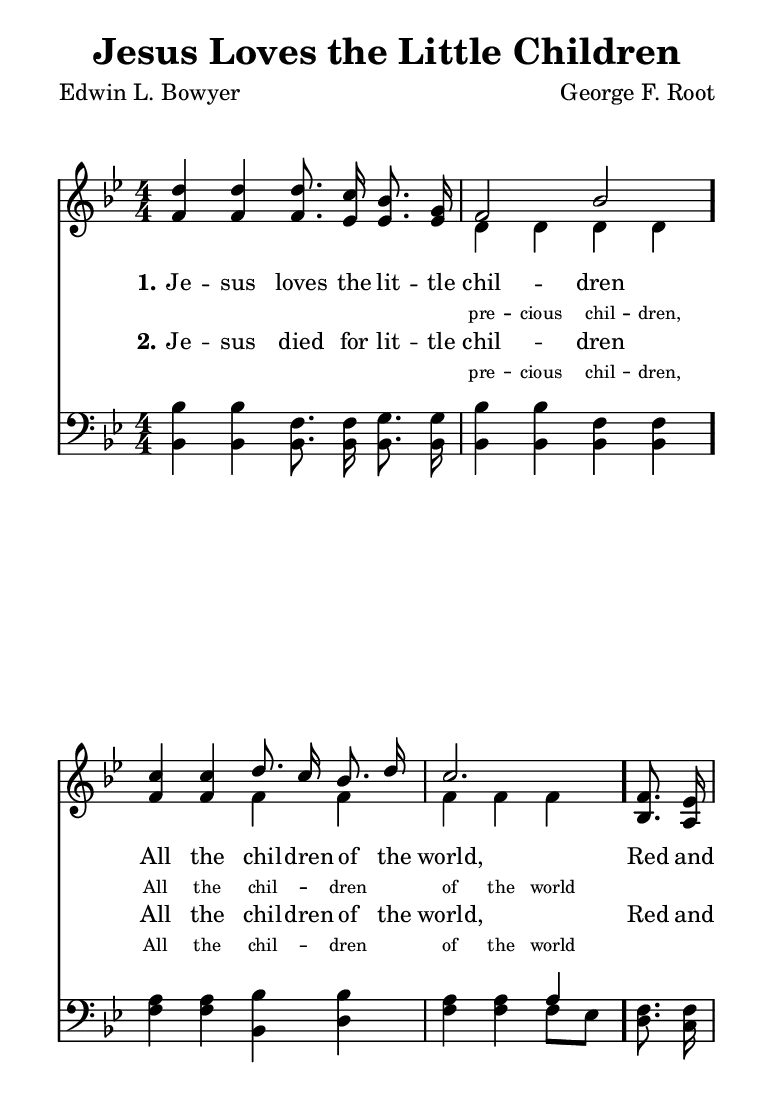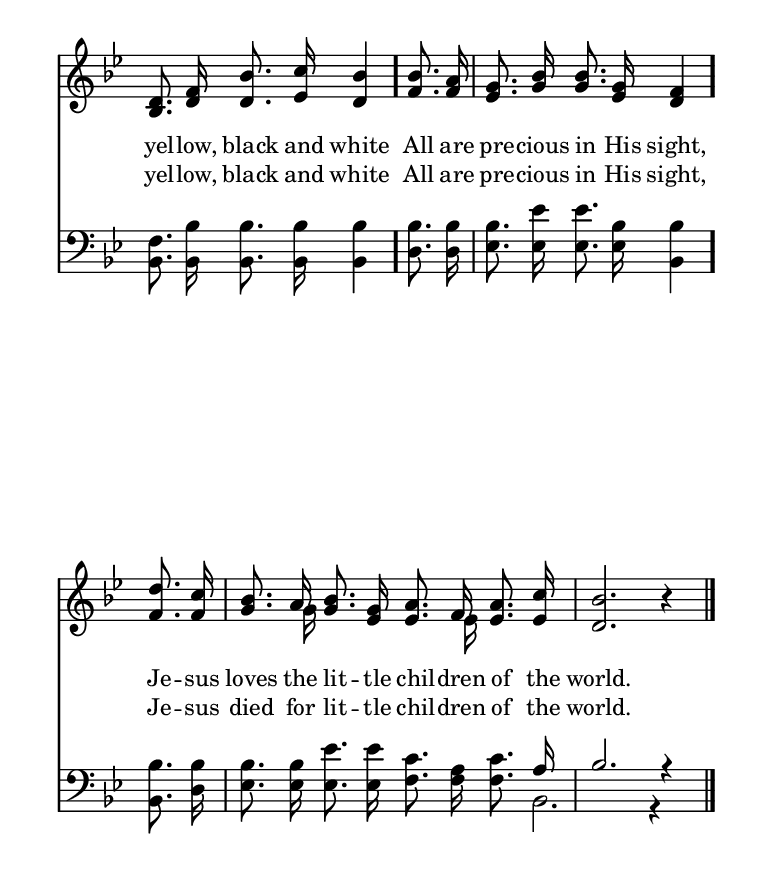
\include "common/global.ily"
\paper {
  \include "common/paper.ily"
  ragged-last-bottom = ##t
  system-system-spacing.padding = 11
}

\header{
  hymnnumber = "345"
  title = "Jesus Loves the Little Children"
  tunename = ""
  meter = ""
  poet = "Edwin L. Bowyer"
  composer = "George F. Root"
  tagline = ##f
}

global = {
  \include "common/overrides.ily"
  \override Staff.TimeSignature.style = #'numbered
  \time 4/4
  \override Score.MetronomeMark.transparent = ##t % hide all fermata changes too
  \tempo 4=80
  \key bes \major
  \autoBeamOff
}

patternA = { c4 c c8. c16 c8. c16 | }
patternB = { c8. c16 }

notesSoprano = {
\global
\relative c'' {

  \changePitch \patternA { d d d c bes g } f2 bes |
  \changePitch \patternA { c c d c bes d } c2.
  \changePitch \patternB { f, ees | d f bes c } bes4
  \changePitch \patternB { bes a | g bes bes g } f
  \changePitch \patternB { d' c | bes a bes g a f a c | } bes2. r4

  \bar "|."

}
}

notesAlto = {
\global
\relative e' {

  \changePitch \patternA { f f f ees ees ees | } d4 d d d |
  f4 f f f | f f f
  \changePitch \patternB { bes, a | bes d d ees } d4
  \changePitch \patternB { f f | ees g g ees } d4
  \changePitch \patternB { f f | g g g ees ees ees ees ees | } d2. r4

}
}

notesTenor = {
\global
\relative a {

  \changePitch \patternA { bes bes f f g g | } bes4 bes f f |
  a4 a bes bes | a a a
  \changePitch \patternB { f f | f bes bes bes } bes4
  \changePitch \patternB { bes bes | bes ees ees bes } bes4
  \changePitch \patternB { bes bes | bes bes ees ees c a c a } bes2. r4

}
}

notesBass = {
\global
\relative f, {

  \changePitch \patternA { bes bes bes bes bes bes | } bes4 bes bes bes |
  f'4 f bes, d | f f f8[ ees]
  \changePitch \patternB { d c | bes bes bes bes } bes4
  \changePitch \patternB { d d | ees ees ees ees } bes4
  \changePitch \patternB { bes d | ees ees ees ees f f f } bes,2. r4

}
}

wordsA = \lyricmode {
\set stanza = "1."

Je -- sus loves the lit -- tle chil -- dren \bar "."
All the chil -- dren of the world, \bar "."
Red and yel -- low, black and white \bar "."
All are pre -- cious in His sight, \bar "."
Je -- sus loves the lit -- tle chil -- dren of the world. \bar "."

}

underWordsA = \lyricmode {

\override LyricText.font-size = #-2
\repeat unfold 6 { \skip 4 }
pre -- cious chil -- dren,
All the chil -- dren of the world

}

wordsB = \lyricmode {
\set stanza = "2."

Je -- sus died for lit -- tle chil -- dren
All the chil -- dren of the world,
Red and yel -- low, black and white
All are pre -- cious in His sight,
Je -- sus died for lit -- tle chil -- dren of the world.

}

underWordsB = \lyricmode {

\override LyricText.font-size = #-2
\repeat unfold 6 { \skip 4 }
pre -- cious chil -- dren,
All the chil -- dren of the world

}

\score {
  \context ChoirStaff <<
    \context Staff = upper <<
      \set Staff.autoBeaming = ##f
      \set ChoirStaff.systemStartDelimiter = #'SystemStartBar
      \set ChoirStaff.printPartCombineTexts = ##f
      \partcombine #'(2 . 9) \notesSoprano \notesAlto
      \context NullVoice = sopranos { \voiceOne << \notesSoprano >> }
      \context NullVoice = altos { \voiceTwo << \notesAlto >> }
      \context Lyrics = one   \lyricsto sopranos \wordsA
      \context Lyrics = two   \lyricsto altos    \underWordsA
      \context Lyrics = three \lyricsto sopranos \wordsB
      \context Lyrics = four  \lyricsto altos    \underWordsB
    >>
    \context Staff = men <<
      \set Staff.autoBeaming = ##f
      \clef bass
      \set ChoirStaff.printPartCombineTexts = ##f
      \partcombine #'(2 . 9) \notesTenor \notesBass
      \context NullVoice = tenors { \voiceOne << \notesTenor >> }
      \context NullVoice = basses { \voiceTwo << \notesBass >> }
    >>
  >>
  \layout {
    \include "common/layout.ily"
  }
  \midi{
    \include "common/midi.ily"
  }
}

\version "2.19.49"  % necessary for upgrading to future LilyPond versions.

% vi:set et ts=2 sw=2 ai nocindent syntax=lilypond:
